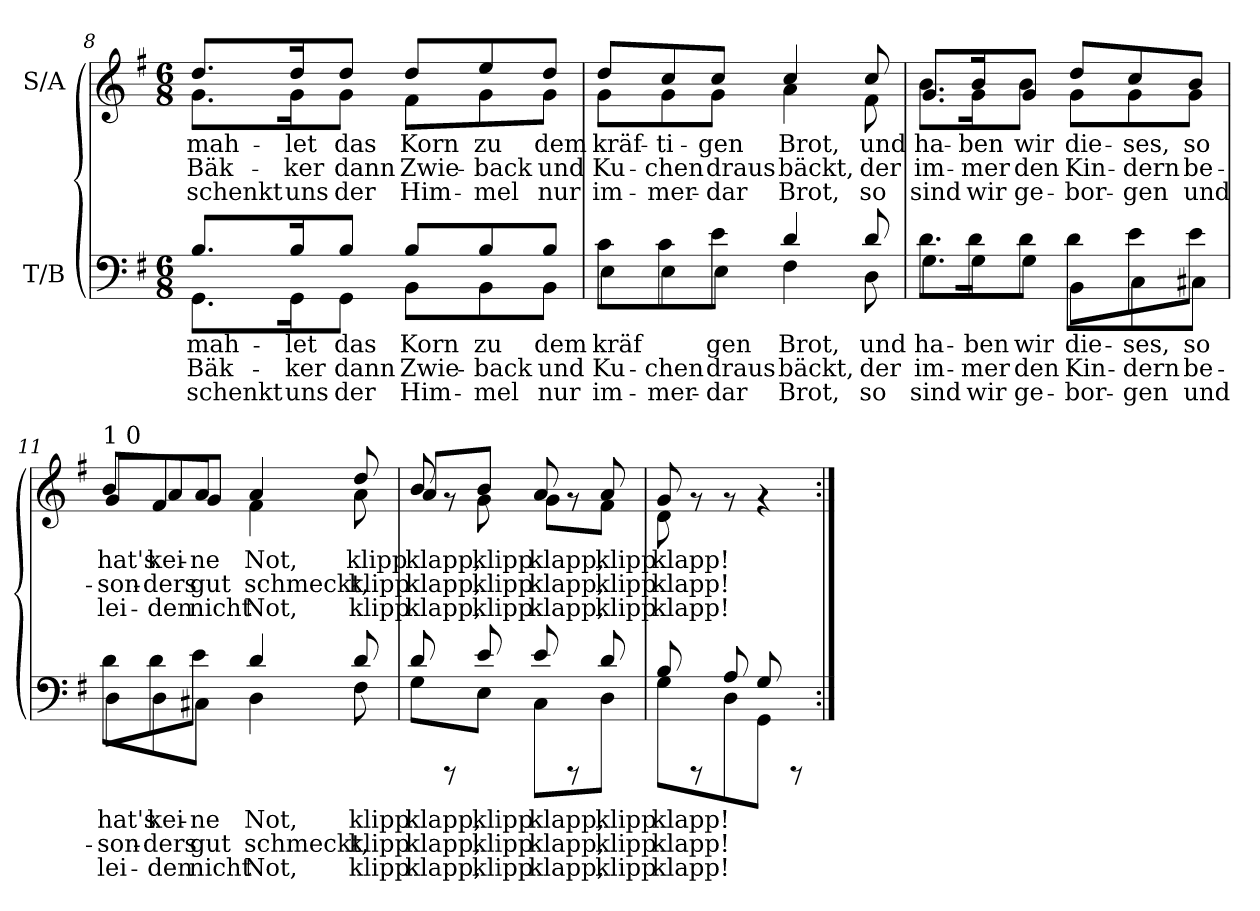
**kern	**text	**text	**text	**kern	**text	**text	**text
*part2	*part2	*part2	*part2	*part1	*part1	*part1	*part1
*staff2	*staff2	*staff2	*staff2	*staff1	*staff1	*staff1	*staff1
*I"T/B	*	*	*	*I"S/A	*	*	*
!!LO:LB:g=z
*clefF4	*	*	*	*clefG2	*	*	*
*k[f#]	*	*	*	*k[f#]	*	*	*
*G:	*	*	*	*G:	*	*	*
*M6/8	*	*	*	*M6/8	*	*	*
=8	=8	=8	=8	=8	=8	=8	=8
*^	*	*	*	*	*	*	*
!	!	!LO:LY:a:rj	!LO:LY:a:rj	!LO:LY:a:rj	!	!LO:LY:b:rj	!LO:LY:b:rj	!LO:LY:b:rj
*	*	*	*	*	*^	*	*	*
8.B/L	8.GG\L	mah-	-Bäk-	-schenkt	8.dd/L	8.g\L	mah-	-Bäk-	-schenkt
!	!	!LO:LY:a:rj	!LO:LY:a:rj	!LO:LY:a:rj	!	!	!LO:LY:b:rj	!LO:LY:b:rj	!LO:LY:b:rj
16B/K	16GG\K	let	ker	uns	16dd/K	16g\K	let	ker	uns
!	!	!LO:LY:a:rj	!LO:LY:a:rj	!LO:LY:a:rj	!	!	!LO:LY:b:rj	!LO:LY:b:rj	!LO:LY:b:rj
8B/J	8GG\J	das	dann	der	8dd/J	8g\J	das	dann	der
!	!	!LO:LY:a:rj	!LO:LY:a:rj	!LO:LY:a:rj	!	!	!LO:LY:b:rj	!LO:LY:b:rj	!LO:LY:b:rj
8B/L	8BB\L	Korn	Zwie-	-Him-	8dd/L	8f#\L	Korn	Zwie-	-Him-
!	!	!LO:LY:a:rj	!LO:LY:a:rj	!LO:LY:a:rj	!	!	!LO:LY:b:rj	!LO:LY:b:rj	!LO:LY:b:rj
8B/	8BB\	-zu	back	mel	8ee/	8g\	-zu	back	mel
!	!	!LO:LY:a:rj	!LO:LY:a:rj	!LO:LY:a:rj	!	!	!LO:LY:b:rj	!LO:LY:b:rj	!LO:LY:b:rj
8B/J	8BB\J	dem	und	nur	8dd/J	8g\J	dem	und	nur
=9	=9	=9	=9	=9	=9	=9	=9	=9	=9
!	!	!LO:LY:a:rj	!LO:LY:a:rj	!LO:LY:a:rj	!	!	!LO:LY:b:rj	!LO:LY:b:rj	!LO:LY:b:rj
8c\L	8E\L	kräf-	-Ku-	-im-	8dd/L	8g\L	kräf-	-Ku-	-im-
!	!	!LO:LY:a:rj	!LO:LY:a:rj	!LO:LY:a:rj	!	!	!LO:LY:b:rj	!LO:LY:b:rj	!LO:LY:b:rj
8E\	8c\	--	-chen	mer-	8cc/	8g\	-ti-	-chen	mer-
!	!	!LO:LY:a:rj	!LO:LY:a:rj	!LO:LY:a:rj	!	!	!LO:LY:b:rj	!LO:LY:b:rj	!LO:LY:b:rj
8e\J	8E\J	-gen	draus	dar	8cc/J	8g\J	-gen	draus	dar
!	!	!LO:LY:a:rj	!LO:LY:a:rj	!LO:LY:a:rj	!	!	!LO:LY:b:rj	!LO:LY:b:rj	!LO:LY:b:rj
4d/	4F#\	Brot,	bäckt,	Brot,	4cc/	4a\	Brot,	bäckt,	Brot,
!	!	!LO:LY:a:rj	!LO:LY:a:rj	!LO:LY:a:rj	!	!	!LO:LY:b:rj	!LO:LY:b:rj	!LO:LY:b:rj
8d/	8D\	und	der	so	8cc/	8f#\	und	der	so
=10	=10	=10	=10	=10	=10	=10	=10	=10	=10
!	!	!LO:LY:a:rj	!LO:LY:a:rj	!LO:LY:a:rj	!	!	!LO:LY:b:rj	!LO:LY:b:rj	!LO:LY:b:rj
8.d\L	8.G\L	ha-	-im-	-sind	8.b\L	8.g/L	ha-	-im-	-sind
!	!	!LO:LY:a:rj	!LO:LY:a:rj	!LO:LY:a:rj	!	!	!LO:LY:b:rj	!LO:LY:b:rj	!LO:LY:b:rj
16G\K	16d\K	ben	mer	wir	16g\K	16b/K	ben	mer	wir
!	!	!LO:LY:a:rj	!LO:LY:a:rj	!LO:LY:a:rj	!	!	!LO:LY:b:rj	!LO:LY:b:rj	!LO:LY:b:rj
8d\J	8G\J	wir	den	ge-	8b\J	8g/J	wir	den	ge-
!	!	!LO:LY:a:rj	!LO:LY:a:rj	!LO:LY:a:rj	!	!	!LO:LY:b:rj	!LO:LY:b:rj	!LO:LY:b:rj
8BB\L	8d\L	-die-	-Kin-	-bor-	8dd/L	8g\L	-die-	-Kin-	-bor-
!	!	!LO:LY:a:rj	!LO:LY:a:rj	!LO:LY:a:rj	!	!	!LO:LY:b:rj	!LO:LY:b:rj	!LO:LY:b:rj
8e\	8C\	-ses,	dern	gen	8cc/	8g\	-ses,	dern	gen
!	!	!LO:LY:a:rj	!LO:LY:a:rj	!LO:LY:a:rj	!	!	!LO:LY:b:rj	!LO:LY:b:rj	!LO:LY:b:rj
8e\J	8C#X\J	so	be-	-und	8b/J	8g\J	so	be-	-und
!!LO:PB:g=z	!!
=11	=11	=11	=11	=11	=11	=11	=11	=11	=11
!	!	!	!	!	!LO:TX:a:t=1 0	!	!	!	!
!	!	!LO:LY:a:rj	!LO:LY:a:rj	!LO:LY:a:rj	!	!	!LO:LY:b:rj	!LO:LY:b:rj	!LO:LY:b:rj
8d\L	8D\L	hat's	son-	-lei-	8b/L	8g/L	hat's	son-	-lei-
!	!	!LO:LY:a:rj	!LO:LY:a:rj	!LO:LY:a:rj	!	!	!LO:LY:b:rj	!LO:LY:b:rj	!LO:LY:b:rj
8D\	8d\	-kei-	-ders	den	8f#/	8a/	-kei-	-ders	den
!	!	!LO:LY:a:rj	!LO:LY:a:rj	!LO:LY:a:rj	!	!	!LO:LY:b:rj	!LO:LY:b:rj	!LO:LY:b:rj
8C#X\J	8e\J	ne	gut	nicht	8a/J	8g/J	ne	gut	nicht
!	!	!LO:LY:a:rj	!LO:LY:a:rj	!LO:LY:a:rj	!	!	!LO:LY:b:rj	!LO:LY:b:rj	!LO:LY:b:rj
4D\	4d/	Not,	schmeckt,	Not,	4a/	4f#\	Not,	schmeckt,	Not,
!	!	!LO:LY:a:rj	!LO:LY:a:rj	!LO:LY:a:rj	!	!	!LO:LY:b:rj	!LO:LY:b:rj	!LO:LY:b:rj
8d/	8F#\	klipp	klipp	klipp	8dd/	8a\	klipp	klipp	klipp
=12	=12	=12	=12	=12	=12	=12	=12	=12	=12
!	!	!LO:LY:a:rj	!LO:LY:a:rj	!LO:LY:a:rj	!	!	!LO:LY:b:rj	!LO:LY:b:rj	!LO:LY:b:rj
8d/	8G\L	klapp,	klapp,	klapp,	8b/	8a/L	klapp,	klapp,	klapp,
8rCCC	8ryy	.	.	.	8rf	8ryy	.	.	.
!	!	!LO:LY:a:rj	!LO:LY:a:rj	!LO:LY:a:rj	!	!	!LO:LY:b:rj	!LO:LY:b:rj	!LO:LY:b:rj
8e/	8E\J	klipp	klipp	klipp	8g\	8b/J	klipp	klipp	klipp
!	!	!LO:LY:a:rj	!LO:LY:a:rj	!LO:LY:a:rj	!	!	!LO:LY:b:rj	!LO:LY:b:rj	!LO:LY:b:rj
8e/	8C\L	klapp,	klapp,	klapp,	8a/	8g\L	klapp,	klapp,	klapp,
8rCCC	8ryy	.	.	.	8rf	8ryy	.	.	.
!	!	!LO:LY:a:rj	!LO:LY:a:rj	!LO:LY:a:rj	!	!	!LO:LY:b:rj	!LO:LY:b:rj	!LO:LY:b:rj
8d/	8D\J	klipp	klipp	klipp	8a/	8f#\J	klipp	klipp	klipp
=13	=13	=13	=13	=13	=13	=13	=13	=13	=13
!	!	!LO:LY:a:rj	!LO:LY:a:rj	!LO:LY:a:rj	!	!	!LO:LY:b:rj	!LO:LY:b:rj	!LO:LY:b:rj
8B/	8G\L	klapp!	klapp!	klapp!	8g/	8d\	klapp!	klapp!	klapp!
8rCCC	8ryy	.	.	.	8rf	2ryy	.	.	.
!	!	!LO:LY:a:rj	!LO:LY:a:rj	!LO:LY:a:rj	!	!	!	!	!
8A/	8D\J	.	.	.	8rf	.	.	.	.
!	!	!LO:LY:a:rj	!LO:LY:a:rj	!LO:LY:a:rj	!	!	!	!	!
8G/	8GG\J	.	.	.	4rf	.	.	.	.
8rCCC	8ryy	.	.	.	.	.	.	.	.
*v	*v	*	*	*	*	*	*	*	*
*	*	*	*	*v	*v	*	*	*
=:|!	=:|!	=:|!	=:|!	=:|!	=:|!	=:|!	=:|!
*-	*-	*-	*-	*-	*-	*-	*-
